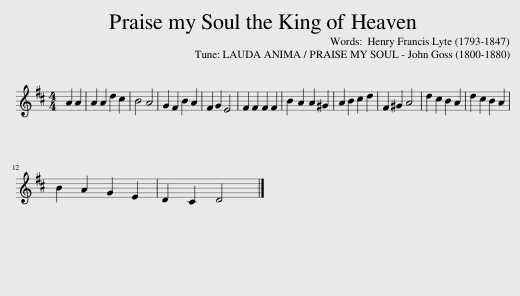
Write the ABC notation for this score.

X:1
L:1/8
M:4/4
I:linebreak $
K:D
V:1 treble
V:1
 A2 A2 | A2 A2 d2 c2 | B4 A4 | G2 F2 B2 A2 | F2 G2 E4 | %5
 F2 F2 F2 F2 | B2 A2 A2 ^G2 | A2 B2 c2 d2 | F2 ^G2 A4 | d2 c2 B2 A2 | %10
 d2 c2 B2 A2 |$ B2 A2 G2 E2 | D2 C2 D4 |] %13
